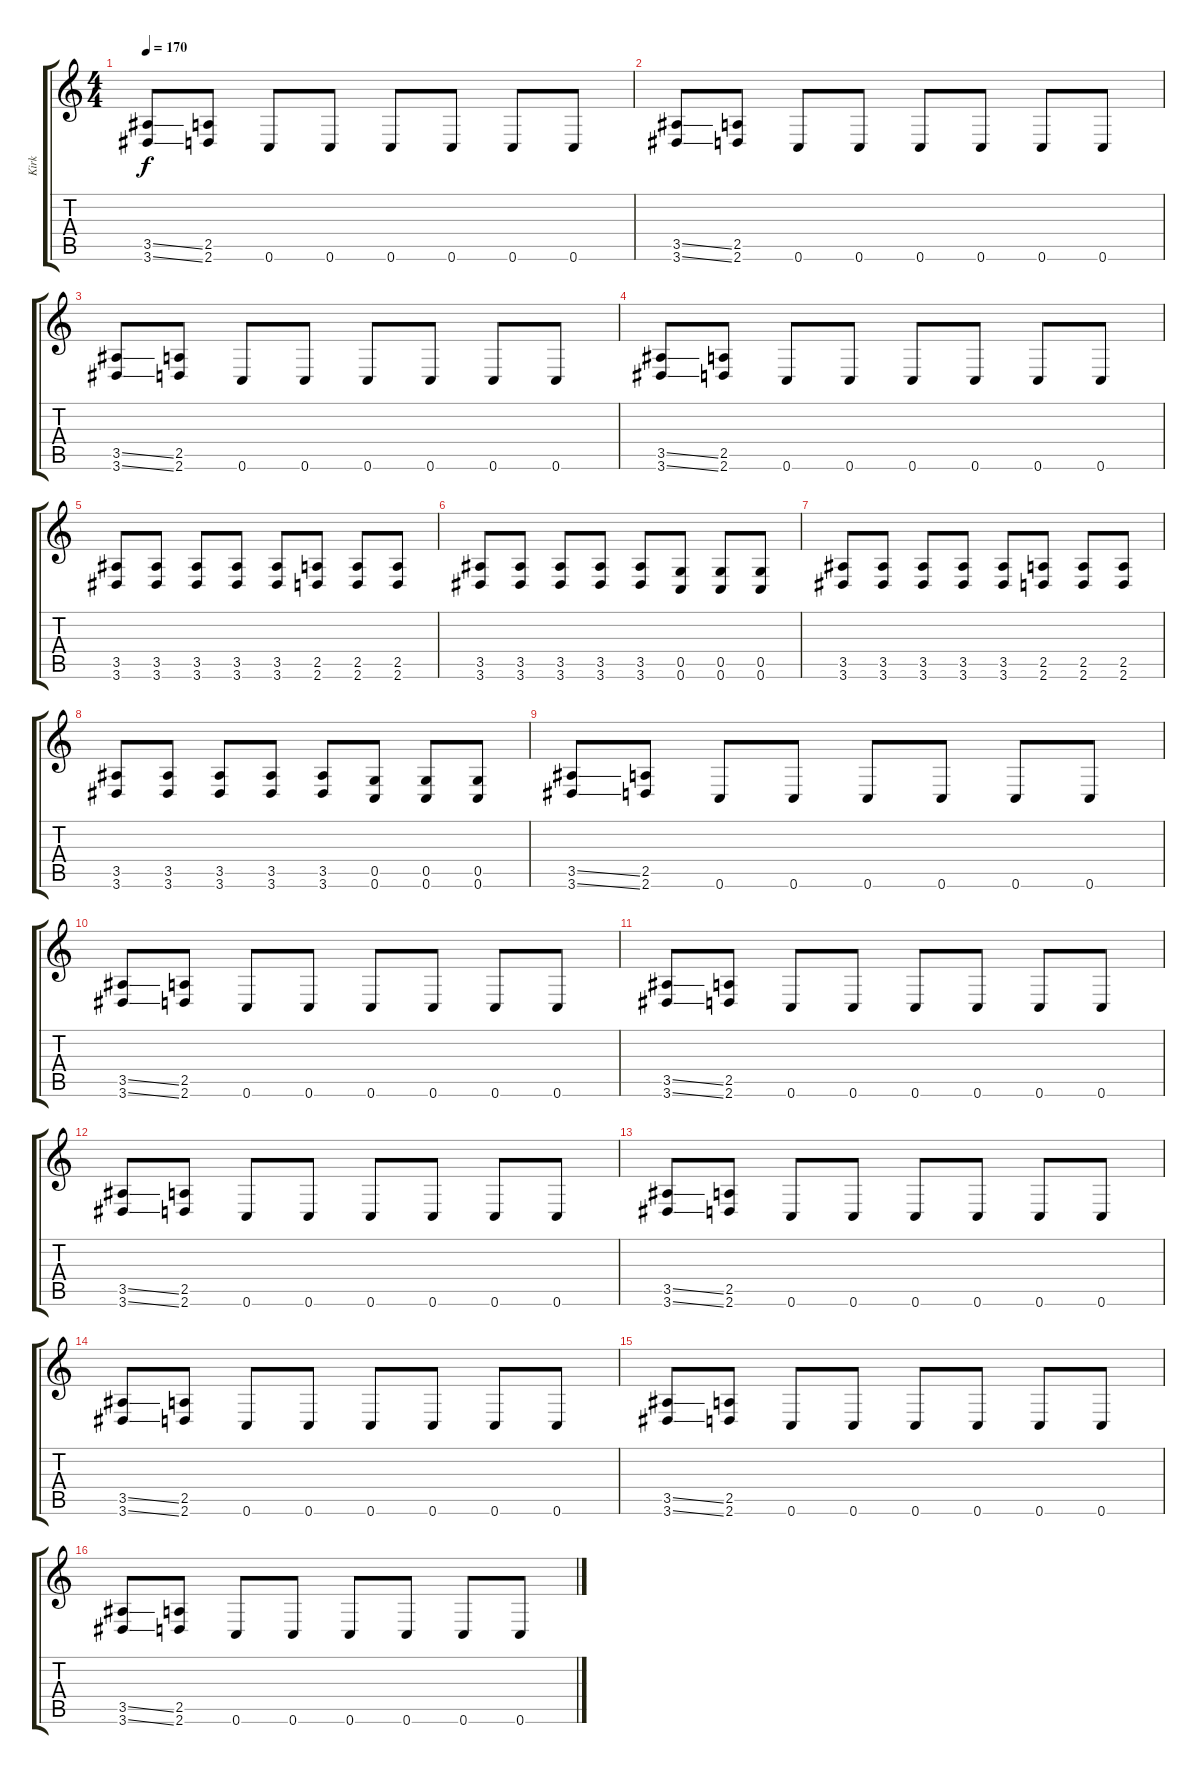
\track ("Kirk" "Kirk") {instrument distortionguitar}
\staff {score tabs}
\tuning (D4 A3 F3 C3 G2 C2) {hide}
\ts (4 4)
\tempo 170
\clef g2
\ks c
(3.5{ss} 3.6{ss}).8{dy f} (2.5 2.6).8 0.6.8 0.6.8 0.6.8 0.6.8 0.6.8 0.6.8 |
(3.5{ss} 3.6{ss}).8 (2.5 2.6).8 0.6.8 0.6.8 0.6.8 0.6.8 0.6.8 0.6.8 |
(3.5{ss} 3.6{ss}).8 (2.5 2.6).8 0.6.8 0.6.8 0.6.8 0.6.8 0.6.8 0.6.8 |
(3.5{ss} 3.6{ss}).8 (2.5 2.6).8 0.6.8 0.6.8 0.6.8 0.6.8 0.6.8 0.6.8 |
(3.5 3.6).8 (3.5 3.6).8 (3.5 3.6).8 (3.5 3.6).8 (3.5 3.6).8 (2.5 2.6).8 (2.5 2.6).8 (2.5 2.6).8 |
(3.5 3.6).8 (3.5 3.6).8 (3.5 3.6).8 (3.5 3.6).8 (3.5 3.6).8 (0.5 0.6).8 (0.5 0.6).8 (0.5 0.6).8 |
(3.5 3.6).8 (3.5 3.6).8 (3.5 3.6).8 (3.5 3.6).8 (3.5 3.6).8 (2.5 2.6).8 (2.5 2.6).8 (2.5 2.6).8 |
(3.5 3.6).8 (3.5 3.6).8 (3.5 3.6).8 (3.5 3.6).8 (3.5 3.6).8 (0.5 0.6).8 (0.5 0.6).8 (0.5 0.6).8 |
(3.5{ss} 3.6{ss}).8 (2.5 2.6).8 0.6.8 0.6.8 0.6.8 0.6.8 0.6.8 0.6.8 |
(3.5{ss} 3.6{ss}).8 (2.5 2.6).8 0.6.8 0.6.8 0.6.8 0.6.8 0.6.8 0.6.8 |
(3.5{ss} 3.6{ss}).8 (2.5 2.6).8 0.6.8 0.6.8 0.6.8 0.6.8 0.6.8 0.6.8 |
(3.5{ss} 3.6{ss}).8 (2.5 2.6).8 0.6.8 0.6.8 0.6.8 0.6.8 0.6.8 0.6.8 |
(3.5{ss} 3.6{ss}).8 (2.5 2.6).8 0.6.8 0.6.8 0.6.8 0.6.8 0.6.8 0.6.8 |
(3.5{ss} 3.6{ss}).8 (2.5 2.6).8 0.6.8 0.6.8 0.6.8 0.6.8 0.6.8 0.6.8 |
(3.5{ss} 3.6{ss}).8 (2.5 2.6).8 0.6.8 0.6.8 0.6.8 0.6.8 0.6.8 0.6.8 |
(3.5{ss} 3.6{ss}).8 (2.5 2.6).8 0.6.8 0.6.8 0.6.8 0.6.8 0.6.8 0.6.8
